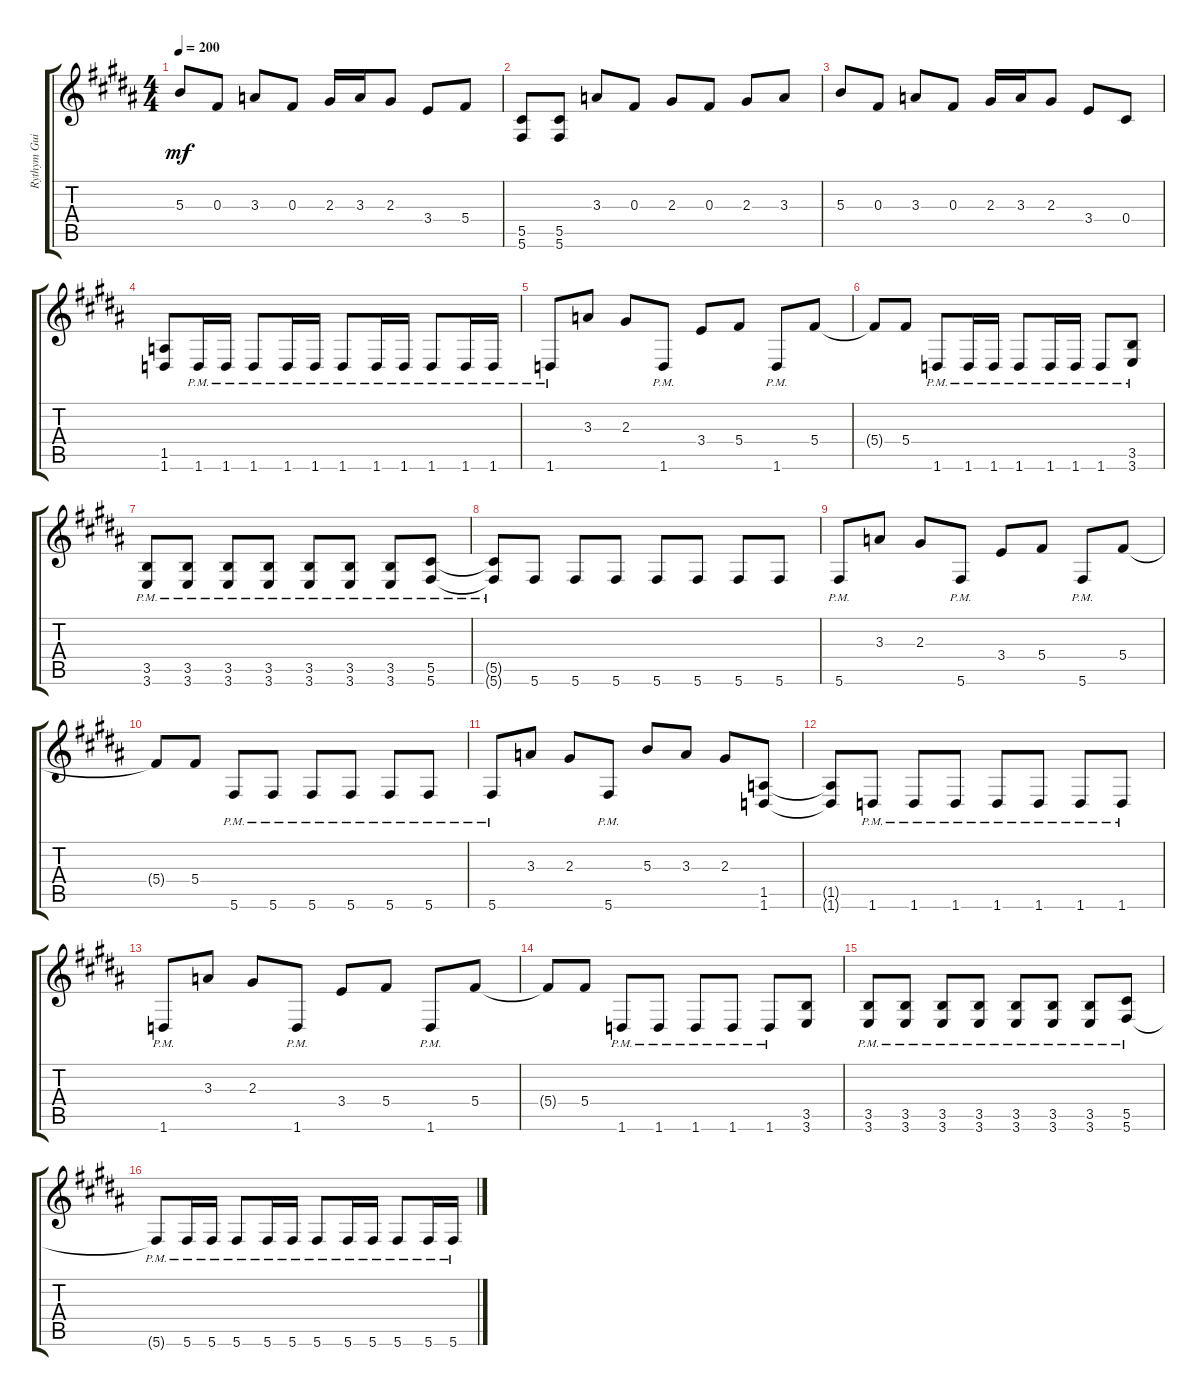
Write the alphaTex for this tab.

\track ("Rythym Guitar" "Rythym Gui") {instrument electricguitarclean}
\staff {score tabs}
\tuning (Eb4 Bb3 Gb3 Db3 Ab2 Db2) {hide}
\ts (4 4)
\tempo 200
\clef g2
\ks b
5.3.8{dy mf} 0.3.8 3.3.8 0.3.8 2.3.16 3.3.16 2.3.8 3.4.8 5.4.8 |
(5.5 5.6).8 (5.5 5.6).8 3.3.8 0.3.8 2.3.8 0.3.8 2.3.8 3.3.8 |
5.3.8 0.3.8 3.3.8 0.3.8 2.3.16 3.3.16 2.3.8 3.4.8 0.4.8 |
(1.5 1.6).8 1.6{pm}.16 1.6{pm}.16 1.6{pm}.8 1.6{pm}.16 1.6{pm}.16 1.6{pm}.8 1.6{pm}.16 1.6{pm}.16 1.6{pm}.8 1.6{pm}.16 1.6{pm}.16 |
1.6{pm}.8 3.3.8 2.3.8 1.6{pm}.8 3.4.8 5.4.8 1.6{pm}.8 5.4.8 |
5.4{t}.8 5.4.8 1.6{pm}.8 1.6{pm}.16 1.6{pm}.16 1.6{pm}.8 1.6{pm}.16 1.6{pm}.16 1.6{pm}.8 (3.5 3.6{pm}).8 |
(3.5{pm} 3.6{pm}).8 (3.5{pm} 3.6{pm}).8 (3.5{pm} 3.6{pm}).8 (3.5{pm} 3.6{pm}).8 (3.5{pm} 3.6{pm}).8 (3.5{pm} 3.6{pm}).8 (3.5{pm} 3.6{pm}).8 (5.5{pm} 5.6{pm}).8 |
(5.5{pm t} 5.6{pm t}).8 5.6.8 5.6.8 5.6.8 5.6.8 5.6.8 5.6.8 5.6.8 |
5.6{pm}.8 3.3.8 2.3.8 5.6{pm}.8 3.4.8 5.4.8 5.6{pm}.8 5.4.8 |
5.4{t}.8 5.4.8 5.6{pm}.8 5.6{pm}.8 5.6{pm}.8 5.6{pm}.8 5.6{pm}.8 5.6{pm}.8 |
5.6{pm}.8 3.3.8 2.3.8 5.6{pm}.8 5.3.8 3.3.8 2.3.8 (1.5 1.6).8 |
(1.5{t} 1.6{t}).8 1.6{pm}.8 1.6{pm}.8 1.6{pm}.8 1.6{pm}.8 1.6{pm}.8 1.6{pm}.8 1.6{pm}.8 |
1.6{pm}.8 3.3.8 2.3.8 1.6{pm}.8 3.4.8 5.4.8 1.6{pm}.8 5.4.8 |
5.4{t}.8 5.4.8 1.6{pm}.8 1.6{pm}.8 1.6{pm}.8 1.6{pm}.8 1.6{pm}.8 (3.5 3.6).8 |
(3.5{pm} 3.6{pm}).8 (3.5{pm} 3.6{pm}).8 (3.5{pm} 3.6{pm}).8 (3.5{pm} 3.6{pm}).8 (3.5{pm} 3.6{pm}).8 (3.5{pm} 3.6{pm}).8 (3.5{pm} 3.6{pm}).8 (5.5 5.6{pm}).8 |
5.6{pm t}.8 5.6{pm}.16 5.6{pm}.16 5.6{pm}.8 5.6{pm}.16 5.6{pm}.16 5.6{pm}.8 5.6{pm}.16 5.6{pm}.16 5.6{pm}.8 5.6{pm}.16 5.6{pm}.16
